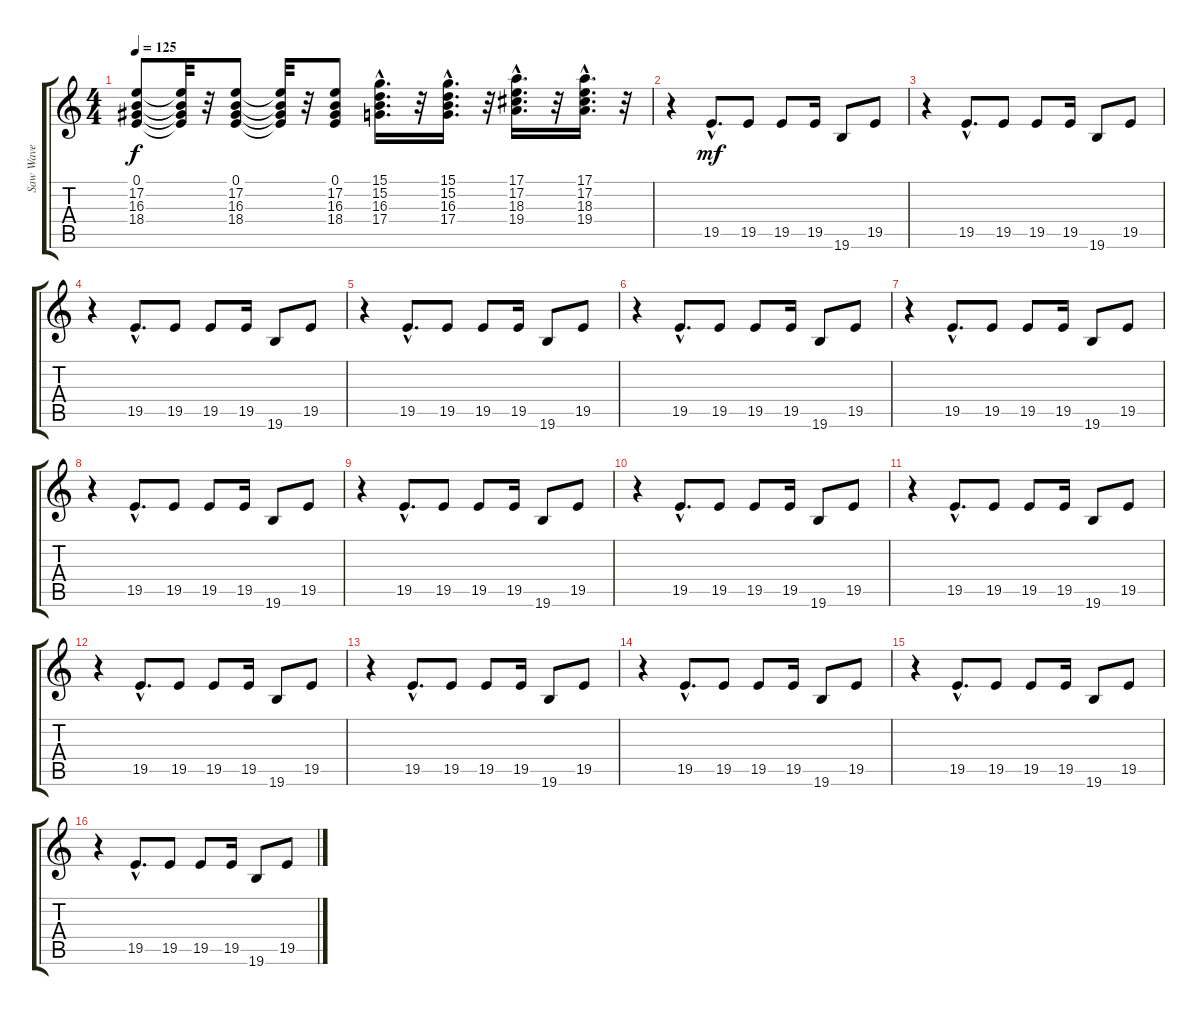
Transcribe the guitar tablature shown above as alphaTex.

\track ("Saw Wave" "Saw Wave") {instrument lead2sawtooth}
\staff {score tabs}
\tuning (E4 B3 G3 D3 A2 E2) {hide}
\ts (4 4)
\tempo 125
\clef g2
\ks c
(0.1 17.2 16.3 18.4).8{dy f} (0.1{t} 17.2{t} 16.3{t} 18.4{t}).32 r.32 (0.1 17.2 16.3 18.4).8 (0.1{t} 17.2{t} 16.3{t} 18.4{t}).32 r.32 (0.1 17.2 16.3 18.4).8 (15.1{hac} 15.2{hac} 16.3{hac} 17.4{hac}).16{d} r.32 (15.1{hac} 15.2{hac} 16.3{hac} 17.4{hac}).16{d} r.32 (17.1{hac} 17.2{hac} 18.3{hac} 19.4{hac}).16{d} r.32 (17.1{hac} 17.2{hac} 18.3{hac} 19.4{hac}).16{d} r.32 |
r.4 19.5{hac}.8{d dy mf} 19.5.8 19.5.8 19.5.16 19.6.8 19.5.8 |
r.4 19.5{hac}.8{d} 19.5.8 19.5.8 19.5.16 19.6.8 19.5.8 |
r.4 19.5{hac}.8{d} 19.5.8 19.5.8 19.5.16 19.6.8 19.5.8 |
r.4 19.5{hac}.8{d} 19.5.8 19.5.8 19.5.16 19.6.8 19.5.8 |
r.4 19.5{hac}.8{d} 19.5.8 19.5.8 19.5.16 19.6.8 19.5.8 |
r.4 19.5{hac}.8{d} 19.5.8 19.5.8 19.5.16 19.6.8 19.5.8 |
r.4 19.5{hac}.8{d} 19.5.8 19.5.8 19.5.16 19.6.8 19.5.8 |
r.4 19.5{hac}.8{d} 19.5.8 19.5.8 19.5.16 19.6.8 19.5.8 |
r.4 19.5{hac}.8{d} 19.5.8 19.5.8 19.5.16 19.6.8 19.5.8 |
r.4 19.5{hac}.8{d} 19.5.8 19.5.8 19.5.16 19.6.8 19.5.8 |
r.4 19.5{hac}.8{d} 19.5.8 19.5.8 19.5.16 19.6.8 19.5.8 |
r.4 19.5{hac}.8{d} 19.5.8 19.5.8 19.5.16 19.6.8 19.5.8 |
r.4 19.5{hac}.8{d} 19.5.8 19.5.8 19.5.16 19.6.8 19.5.8 |
r.4 19.5{hac}.8{d} 19.5.8 19.5.8 19.5.16 19.6.8 19.5.8 |
r.4 19.5{hac}.8{d} 19.5.8 19.5.8 19.5.16 19.6.8 19.5.8
